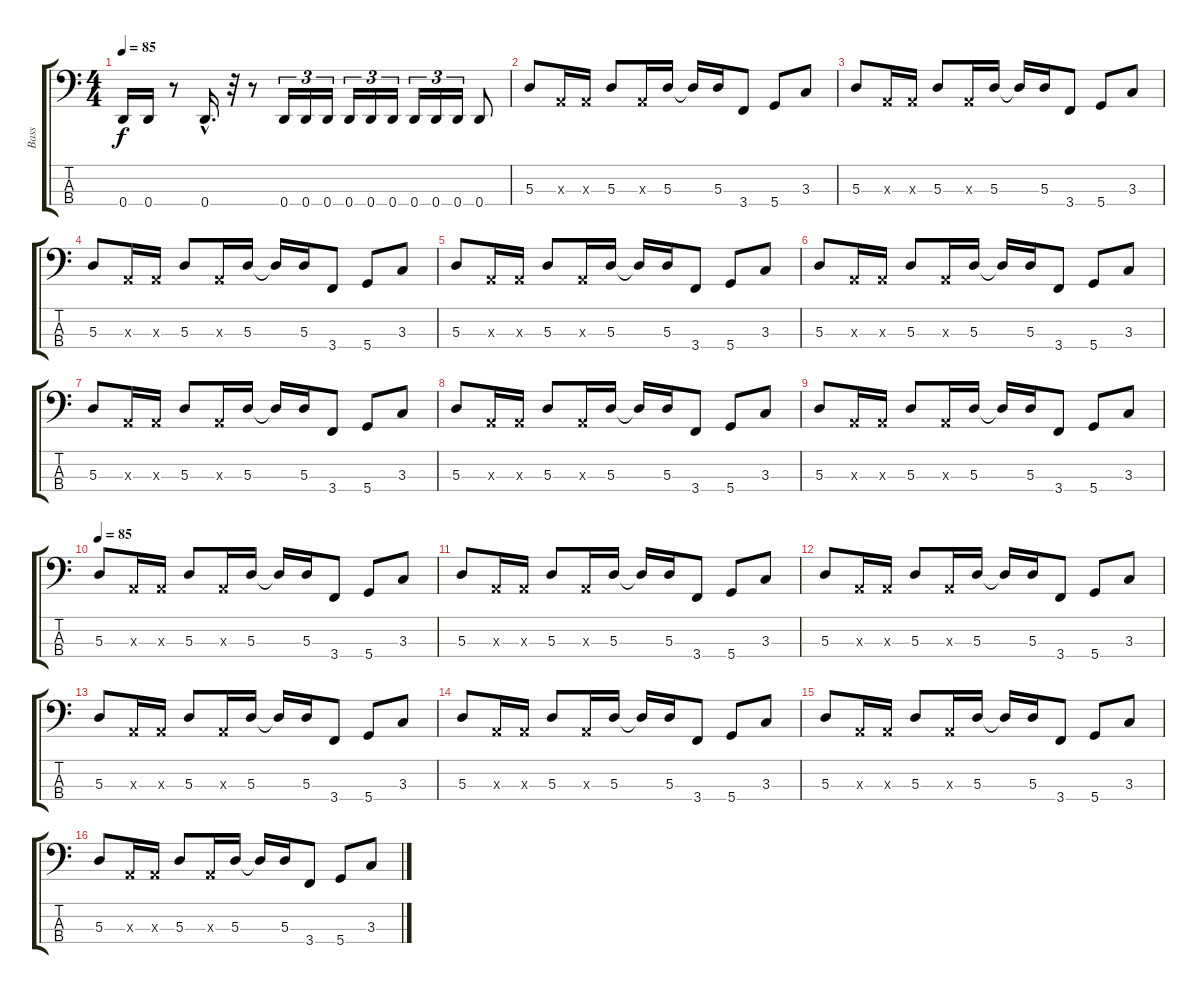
\track ("Bass" "Bass") {instrument electricbasspick}
\staff {score tabs}
\tuning (G2 D2 A1 D1) {hide}
\ts (4 4)
\tempo 85
\clef f4
\ks c
0.4.16{dy f} 0.4.16 r.8 0.4{hac}.16{d} r.32 r.8 0.4.16{tu (3 2)} 0.4.16{tu (3 2)} 0.4.16{tu (3 2)} 0.4.16{tu (3 2)} 0.4.16{tu (3 2)} 0.4.16{tu (3 2)} 0.4.16{tu (3 2)} 0.4.16{tu (3 2)} 0.4.16{tu (3 2)} 0.4.8 |
5.3.8 0.3{x}.16 0.3{x}.16 5.3.8 0.3{x}.16 5.3.16 5.3{t}.16 5.3.16 3.4.8 5.4.8 3.3.8 |
5.3.8 0.3{x}.16 0.3{x}.16 5.3.8 0.3{x}.16 5.3.16 5.3{t}.16 5.3.16 3.4.8 5.4.8 3.3.8 |
5.3.8 0.3{x}.16 0.3{x}.16 5.3.8 0.3{x}.16 5.3.16 5.3{t}.16 5.3.16 3.4.8 5.4.8 3.3.8 |
5.3.8 0.3{x}.16 0.3{x}.16 5.3.8 0.3{x}.16 5.3.16 5.3{t}.16 5.3.16 3.4.8 5.4.8 3.3.8 |
5.3.8 0.3{x}.16 0.3{x}.16 5.3.8 0.3{x}.16 5.3.16 5.3{t}.16 5.3.16 3.4.8 5.4.8 3.3.8 |
5.3.8 0.3{x}.16 0.3{x}.16 5.3.8 0.3{x}.16 5.3.16 5.3{t}.16 5.3.16 3.4.8 5.4.8 3.3.8 |
5.3.8 0.3{x}.16 0.3{x}.16 5.3.8 0.3{x}.16 5.3.16 5.3{t}.16 5.3.16 3.4.8 5.4.8 3.3.8 |
5.3.8 0.3{x}.16 0.3{x}.16 5.3.8 0.3{x}.16 5.3.16 5.3{t}.16 5.3.16 3.4.8 5.4.8 3.3.8 |
\tempo 85
5.3.8 0.3{x}.16 0.3{x}.16 5.3.8 0.3{x}.16 5.3.16 5.3{t}.16 5.3.16 3.4.8 5.4.8 3.3.8 |
5.3.8 0.3{x}.16 0.3{x}.16 5.3.8 0.3{x}.16 5.3.16 5.3{t}.16 5.3.16 3.4.8 5.4.8 3.3.8 |
5.3.8 0.3{x}.16 0.3{x}.16 5.3.8 0.3{x}.16 5.3.16 5.3{t}.16 5.3.16 3.4.8 5.4.8 3.3.8 |
5.3.8 0.3{x}.16 0.3{x}.16 5.3.8 0.3{x}.16 5.3.16 5.3{t}.16 5.3.16 3.4.8 5.4.8 3.3.8 |
5.3.8 0.3{x}.16 0.3{x}.16 5.3.8 0.3{x}.16 5.3.16 5.3{t}.16 5.3.16 3.4.8 5.4.8 3.3.8 |
5.3.8 0.3{x}.16 0.3{x}.16 5.3.8 0.3{x}.16 5.3.16 5.3{t}.16 5.3.16 3.4.8 5.4.8 3.3.8 |
5.3.8 0.3{x}.16 0.3{x}.16 5.3.8 0.3{x}.16 5.3.16 5.3{t}.16 5.3.16 3.4.8 5.4.8 3.3.8
